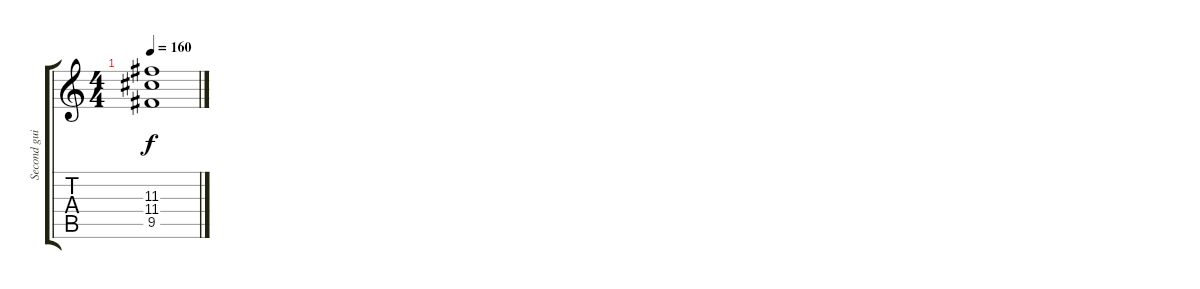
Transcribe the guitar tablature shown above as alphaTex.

\track ("Second guitar" "Second gui") {instrument electricguitarclean}
\staff {score tabs}
\tuning (E4 B3 G3 D3 A2 E2) {hide}
\ts (4 4)
\tempo 160
\clef g2
\ks c
(11.3{t} 11.4{t} 9.5{t}).1{dy f}
